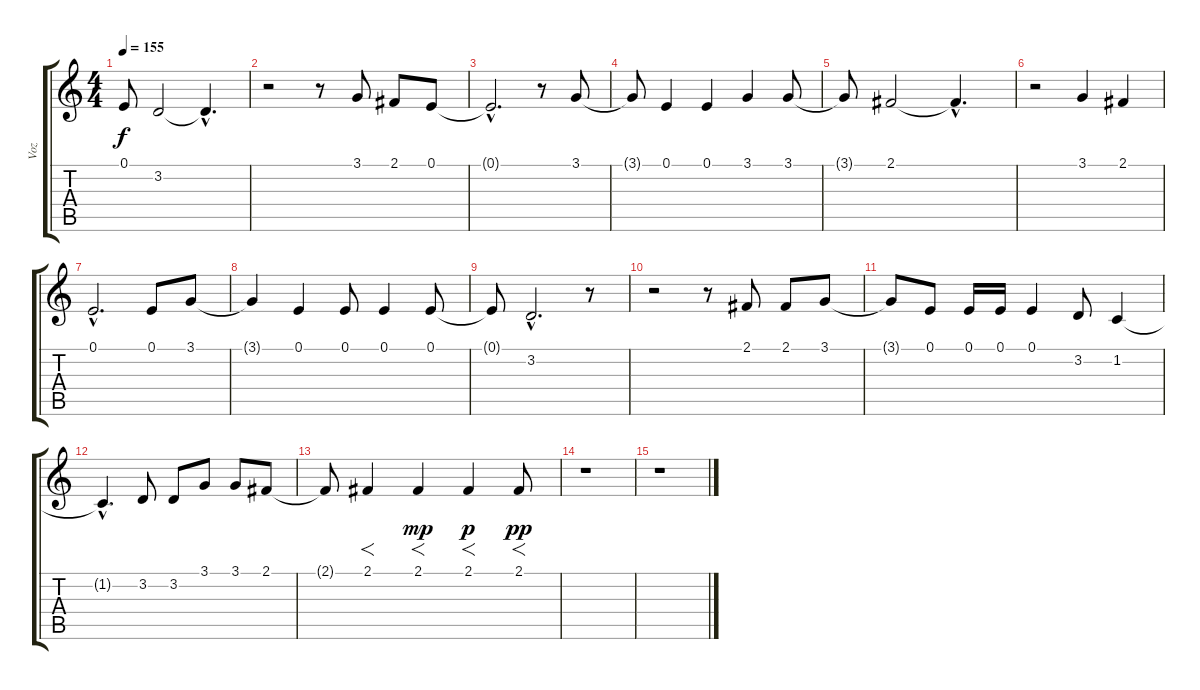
\track ("Voz" "Voz") {instrument flute}
\staff {score tabs}
\tuning (E4 B3 G3 D3 A2 E2) {hide}
\ts (4 4)
\tempo 155
\clef g2
\ks c
0.1{t}.8{dy f} 3.2.2 3.2{hac t}.4{d} |
r.2 r.8 3.1.8 2.1.8 0.1.8 |
0.1{hac t}.2{d} r.8 3.1.8 |
3.1{t}.8 0.1.4 0.1.4 3.1.4 3.1.8 |
3.1{t}.8 2.1.2 2.1{hac t}.4{d} |
r.2 3.1.4 2.1.4 |
0.1{hac}.2{d} 0.1.8 3.1.8 |
3.1{t}.4 0.1.4 0.1.8 0.1.4 0.1.8 |
0.1{t}.8 3.2{hac}.2{d} r.8 |
r.2 r.8 2.1.8 2.1.8 3.1.8 |
3.1{t}.8 0.1.8 0.1.16 0.1.16 0.1.4 3.2.8 1.2.4 |
1.2{hac t}.4{d} 3.2.8 3.2.8 3.1.8 3.1.8 2.1.8 |
2.1{t}.8 2.1.4{f} 2.1.4{f dy mp} 2.1.4{f dy p} 2.1.8{f dy pp} |
r.1 |
r.1
